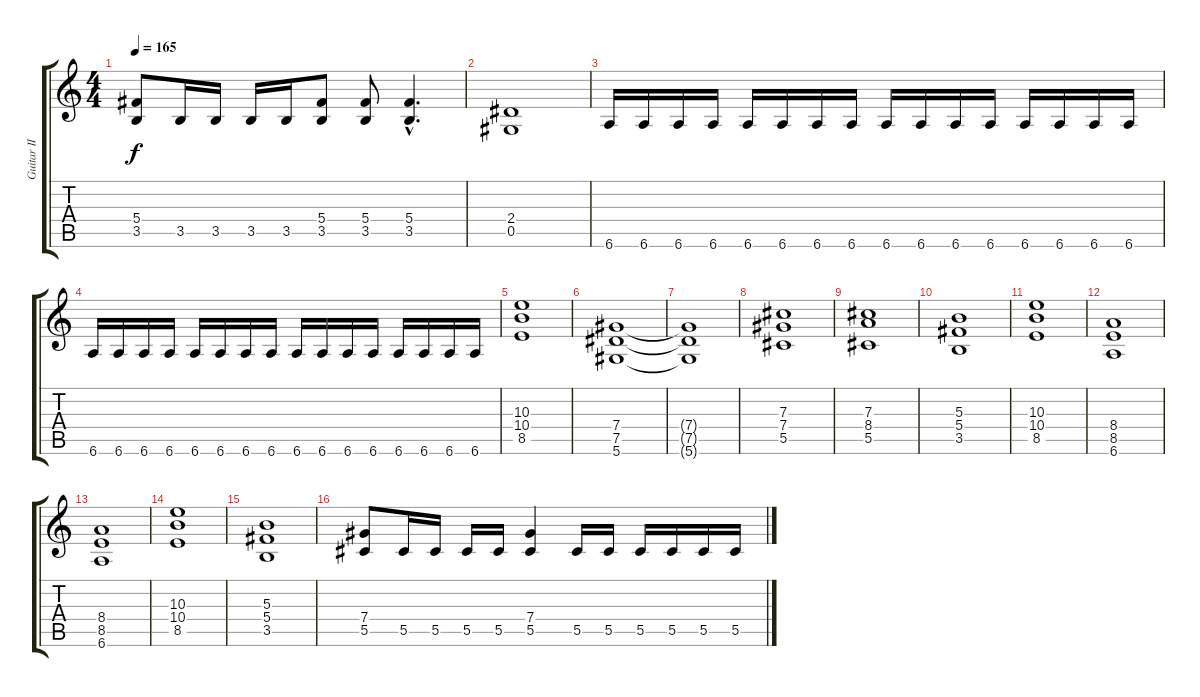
\track ("Guitar II" "Guitar II") {instrument overdrivenguitar}
\staff {score tabs}
\tuning (Eb4 Bb3 Gb3 Db3 Ab2 Eb2) {hide}
\ts (4 4)
\tempo 165
\clef g2
\ks c
(5.4 3.5).8{dy f} 3.5.16 3.5.16 3.5.16 3.5.16 (5.4 3.5).8 (5.4 3.5).8 (5.4{hac} 3.5{hac}).4{d} |
(2.4 0.5).1 |
6.6.16 6.6.16 6.6.16 6.6.16 6.6.16 6.6.16 6.6.16 6.6.16 6.6.16 6.6.16 6.6.16 6.6.16 6.6.16 6.6.16 6.6.16 6.6.16 |
6.6.16 6.6.16 6.6.16 6.6.16 6.6.16 6.6.16 6.6.16 6.6.16 6.6.16 6.6.16 6.6.16 6.6.16 6.6.16 6.6.16 6.6.16 6.6.16 |
(10.3 10.4 8.5).1 |
(7.4 7.5 5.6).1 |
(7.4{t} 7.5{t} 5.6{t}).1 |
(7.3 7.4 5.5).1{volume 16 balance 8} |
(7.3 8.4 5.5).1 |
(5.3 5.4 3.5).1 |
(10.3 10.4 8.5).1 |
(8.4 8.5 6.6).1 |
(8.4 8.5 6.6).1 |
(10.3 10.4 8.5).1 |
(5.3 5.4 3.5).1 |
(7.4 5.5).8 5.5.16 5.5.16 5.5.16 5.5.16 (7.4 5.5).4 5.5.16 5.5.16 5.5.16 5.5.16 5.5.16 5.5.16
